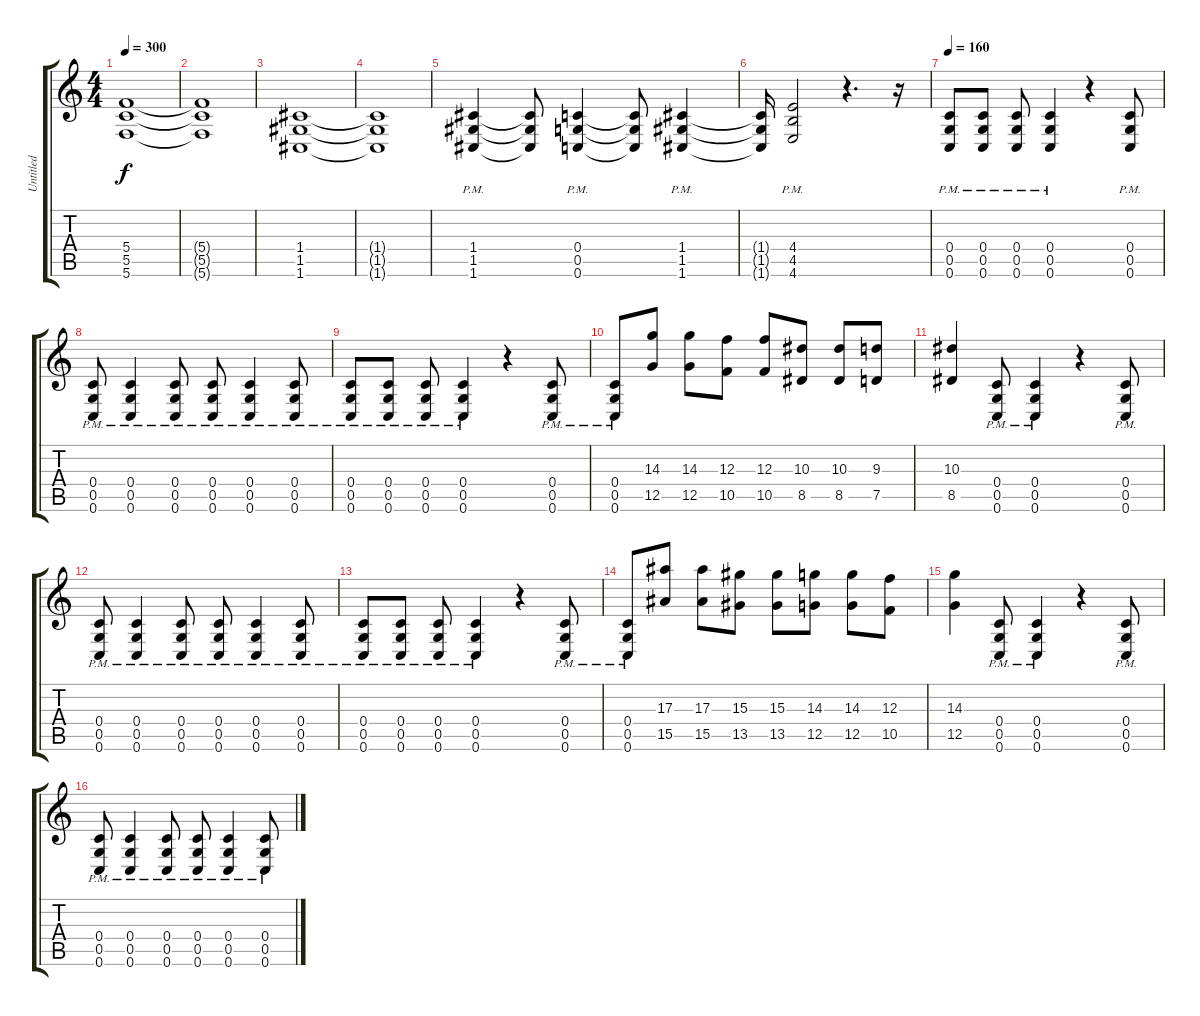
\track ("Untitled" "Untitled") {instrument distortionguitar}
\staff {score tabs}
\tuning (D4 A3 F3 C3 G2 C2) {hide}
\ts (4 4)
\tempo 300
\clef g2
\ks c
(5.4{t} 5.5{t} 5.6{t}).1{dy f} |
(5.4{t} 5.5{t} 5.6{t}).1 |
(1.4 1.5 1.6).1 |
(1.4{t} 1.5{t} 1.6{t}).1 |
(1.4{pm} 1.5{pm} 1.6{pm}).4 (1.4{t} 1.5{t} 1.6{t}).8 (0.4{pm} 0.5{pm} 0.6{pm}).4 (0.4{t} 0.5{t} 0.6{t}).8 (1.4{pm} 1.5{pm} 1.6{pm}).4 |
(1.4{t} 1.5{t} 1.6{t}).16 (4.4{pm} 4.5{pm} 4.6{pm}).2 r.4{d} r.16 |
\tempo 160
(0.4{pm} 0.5{pm} 0.6{pm}).8 (0.4{pm} 0.5{pm} 0.6{pm}).8 (0.4{pm} 0.5{pm} 0.6{pm}).8 (0.4{pm} 0.5{pm} 0.6{pm}).4 r.4 (0.4{pm} 0.5{pm} 0.6{pm}).8 |
(0.4{pm} 0.5{pm} 0.6{pm}).8 (0.4{pm} 0.5{pm} 0.6{pm}).4 (0.4{pm} 0.5{pm} 0.6{pm}).8 (0.4{pm} 0.5{pm} 0.6{pm}).8 (0.4{pm} 0.5{pm} 0.6{pm}).4 (0.4{pm} 0.5{pm} 0.6{pm}).8 |
(0.4{pm} 0.5{pm} 0.6{pm}).8 (0.4{pm} 0.5{pm} 0.6{pm}).8 (0.4{pm} 0.5{pm} 0.6{pm}).8 (0.4{pm} 0.5{pm} 0.6{pm}).4 r.4 (0.4{pm} 0.5{pm} 0.6{pm}).8 |
(0.4{pm} 0.5{pm} 0.6{pm}).8 (14.3 12.5).8 (14.3 12.5).8 (12.3 10.5).8 (12.3 10.5).8 (10.3 8.5).8 (10.3 8.5).8 (9.3 7.5).8 |
(10.3 8.5).4 (0.4{pm} 0.5{pm} 0.6{pm}).8 (0.4{pm} 0.5{pm} 0.6{pm}).4 r.4 (0.4{pm} 0.5{pm} 0.6{pm}).8 |
(0.4{pm} 0.5{pm} 0.6{pm}).8 (0.4{pm} 0.5{pm} 0.6{pm}).4 (0.4{pm} 0.5{pm} 0.6{pm}).8 (0.4{pm} 0.5{pm} 0.6{pm}).8 (0.4{pm} 0.5{pm} 0.6{pm}).4 (0.4{pm} 0.5{pm} 0.6{pm}).8 |
(0.4{pm} 0.5{pm} 0.6{pm}).8 (0.4{pm} 0.5{pm} 0.6{pm}).8 (0.4{pm} 0.5{pm} 0.6{pm}).8 (0.4{pm} 0.5{pm} 0.6{pm}).4 r.4 (0.4{pm} 0.5{pm} 0.6{pm}).8 |
(0.4{pm} 0.5{pm} 0.6{pm}).8 (17.3 15.5).8 (17.3 15.5).8 (15.3 13.5).8 (15.3 13.5).8 (14.3 12.5).8 (14.3 12.5).8 (12.3 10.5).8 |
(14.3 12.5).4 (0.4{pm} 0.5{pm} 0.6{pm}).8 (0.4{pm} 0.5{pm} 0.6{pm}).4 r.4 (0.4{pm} 0.5{pm} 0.6{pm}).8 |
(0.4{pm} 0.5{pm} 0.6{pm}).8 (0.4{pm} 0.5{pm} 0.6{pm}).4 (0.4{pm} 0.5{pm} 0.6{pm}).8 (0.4{pm} 0.5{pm} 0.6{pm}).8 (0.4{pm} 0.5{pm} 0.6{pm}).4 (0.4{pm} 0.5{pm} 0.6{pm}).8
